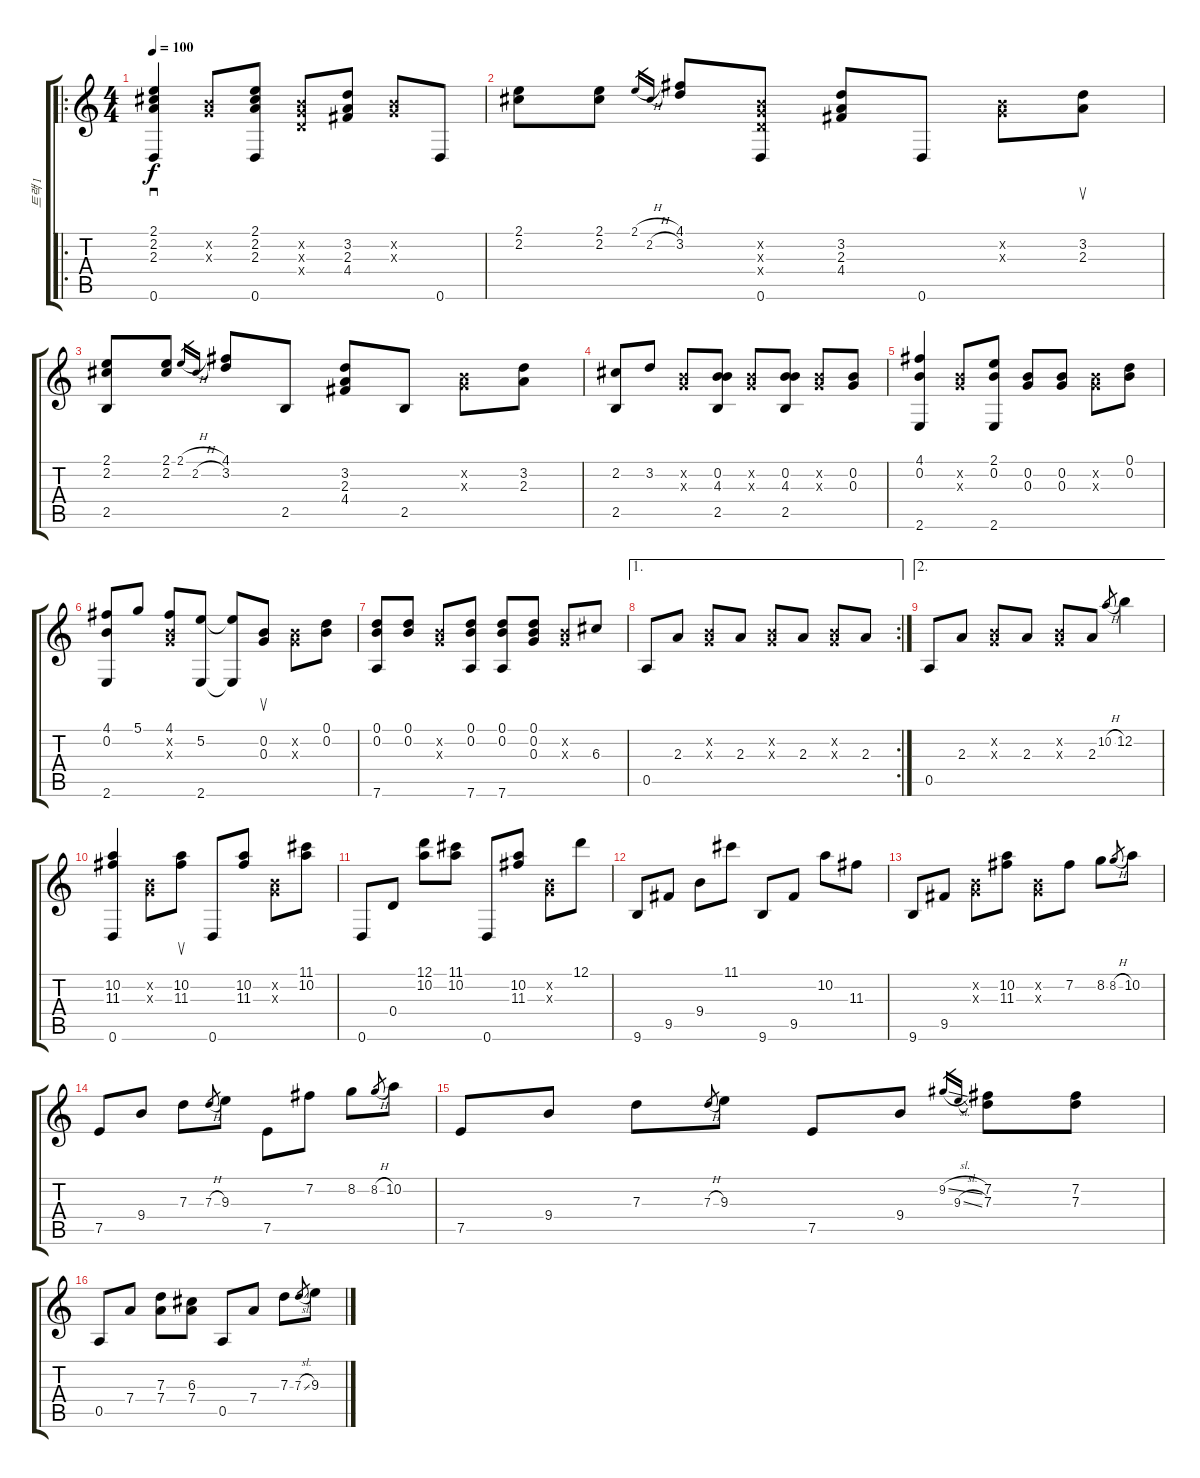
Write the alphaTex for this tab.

\track ("트랙 1" "트랙 1") {instrument acousticguitarnylon}
\staff {score tabs}
\tuning (D4 B3 G3 D3 A2 D2) {hide}
\ro
\ts (4 4)
\tempo 100
\clef g2
\ks c
(2.1 2.2 2.3 0.6).4{sd dy f} (0.2{x} 0.3{x}).8 (2.1 2.2 2.3 0.6).8 (0.2{x} 0.3{x} 0.4{x}).8 (3.2 2.3 4.4).8 (0.2{x} 0.3{x}).8 0.6.8 |
(2.1 2.2).8 (2.1 2.2).8 2.1{h}.16{gr} 2.2{h}.16{gr} (4.1 3.2).8 (0.2{x} 0.3{x} 0.4{x} 0.6).8 (3.2 2.3 4.4).8 0.6.8 (0.2{x} 0.3{x}).8 (3.2 2.3).8{su} |
(2.1 2.2 2.5).8 (2.1 2.2).8 2.1{h}.16{gr} 2.2{h}.16{gr} (4.1 3.2).8 2.5.8 (3.2 2.3 4.4).8 2.5.8 (0.2{x} 0.3{x}).8 (3.2 2.3).8 |
(2.2 2.5).8 3.2.8 (0.2{x} 0.3{x}).8 (0.2 4.3 2.5).8 (0.2{x} 0.3{x}).8 (0.2 4.3 2.5).8 (0.2{x} 0.3{x}).8 (0.2 0.3).8 |
(4.1 0.2 2.6).4 (0.2{x} 0.3{x}).8 (2.1 0.2 2.6).8 (0.2 0.3).8 (0.2 0.3).8 (0.2{x} 0.3{x}).8 (0.1 0.2).8 |
(4.1 0.2 2.6).8 5.1.8 (4.1 0.2{x} 0.3{x}).8 (5.2 2.6).8 (5.2{t} 2.6{t}).8 (0.2 0.3).8{su} (0.2{x} 0.3{x}).8 (0.1 0.2).8 |
(0.1 0.2 7.6).8 (0.1 0.2).8 (0.2{x} 0.3{x}).8 (0.1 0.2 7.6).8 (0.1 0.2 7.6).8 (0.1 0.2 0.3).8 (0.2{x} 0.3{x}).8 6.3.8 |
\ae 1
\rc 2
0.5.8 2.3.8 (0.2{x} 0.3{x}).8 2.3.8 (0.2{x} 0.3{x}).8 2.3.8 (0.2{x} 0.3{x}).8 2.3.8 |
\ae 2
0.5.8 2.3.8 (0.2{x} 0.3{x}).8 2.3.8 (0.2{x} 0.3{x}).8 2.3.8 10.2{h}.8{gr} 12.2.4 |
(10.2 11.3 0.6).4 (0.2{x} 0.3{x}).8 (10.2 11.3).8{su} 0.6.8 (10.2 11.3).8 (0.2{x} 0.3{x}).8 (11.1 10.2).8 |
0.6.8 0.4.8 (12.1 10.2).8 (11.1 10.2).8 0.6.8 (10.2 11.3).8 (0.2{x} 0.3{x}).8 12.1.8 |
9.6.8 9.5.8 9.4.8 11.1.8 9.6.8 9.5.8 10.2.8 11.3.8 |
9.6.8 9.5.8 (0.2{x} 0.3{x}).8 (10.2 11.3).8 (0.2{x} 0.3{x}).8 7.2.8 8.2.8 8.2{h}.8{gr} 10.2.8 |
7.5.8 9.4.8 7.3.8 7.3{h}.8{gr} 9.3.8 7.5.8 7.2.8 8.2.8 8.2{h}.8{gr} 10.2.8 |
7.5.8 9.4.8 7.3.8 7.3{h}.8{gr} 9.3.8 7.5.8 9.4.8 9.2{sl}.16{gr} 9.3{sl}.16{gr} (7.2 7.3).8 (7.2 7.3).8 |
0.5.8 7.4.8 (7.3 7.4).8 (6.3 7.4).8 0.5.8 7.4.8 7.3.8 7.3{sl}.8{gr} 9.3.8
